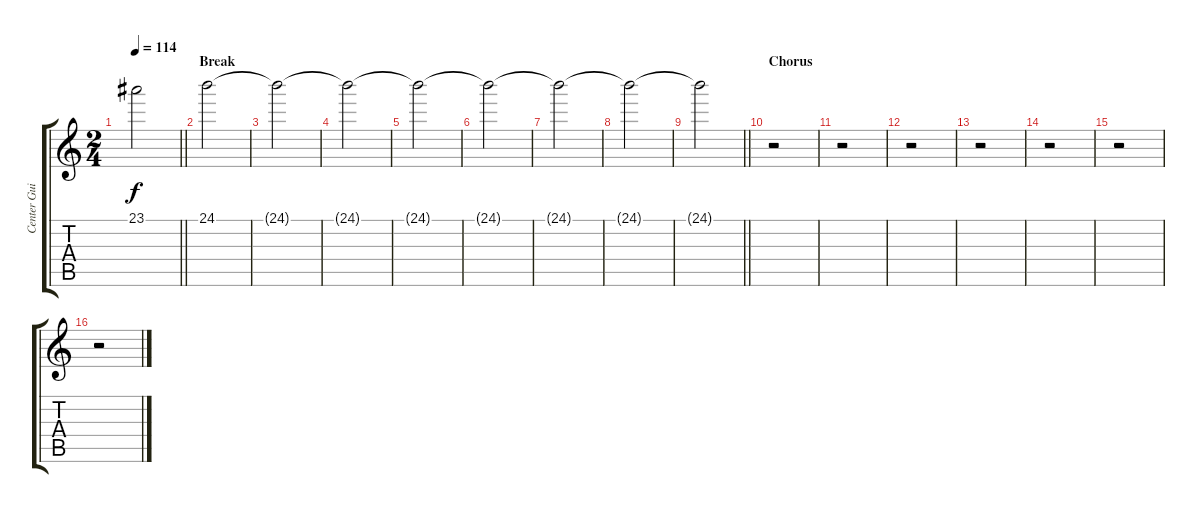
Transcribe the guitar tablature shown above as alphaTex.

\track ("Center Guitar II" "Center Gui") {instrument distortionguitar}
\staff {score tabs}
\tuning (B3 Gb3 D3 A2 E2 B1) {hide}
\ts (2 4)
\tempo 114
\clef g2
\barLineRight lightlight
\ks c
23.1{t}.2{dy f} |
\section ("" "Break")
24.1.2{volume 0} |
24.1{t}.2 |
24.1{t}.2 |
24.1{t}.2 |
24.1{t}.2 |
24.1{t}.2 |
24.1{t}.2 |
\barLineRight lightlight
24.1{t}.2 |
\section ("" "Chorus")
r.2 |
r.2 |
r.2 |
r.2 |
r.2 |
r.2 |
r.2
